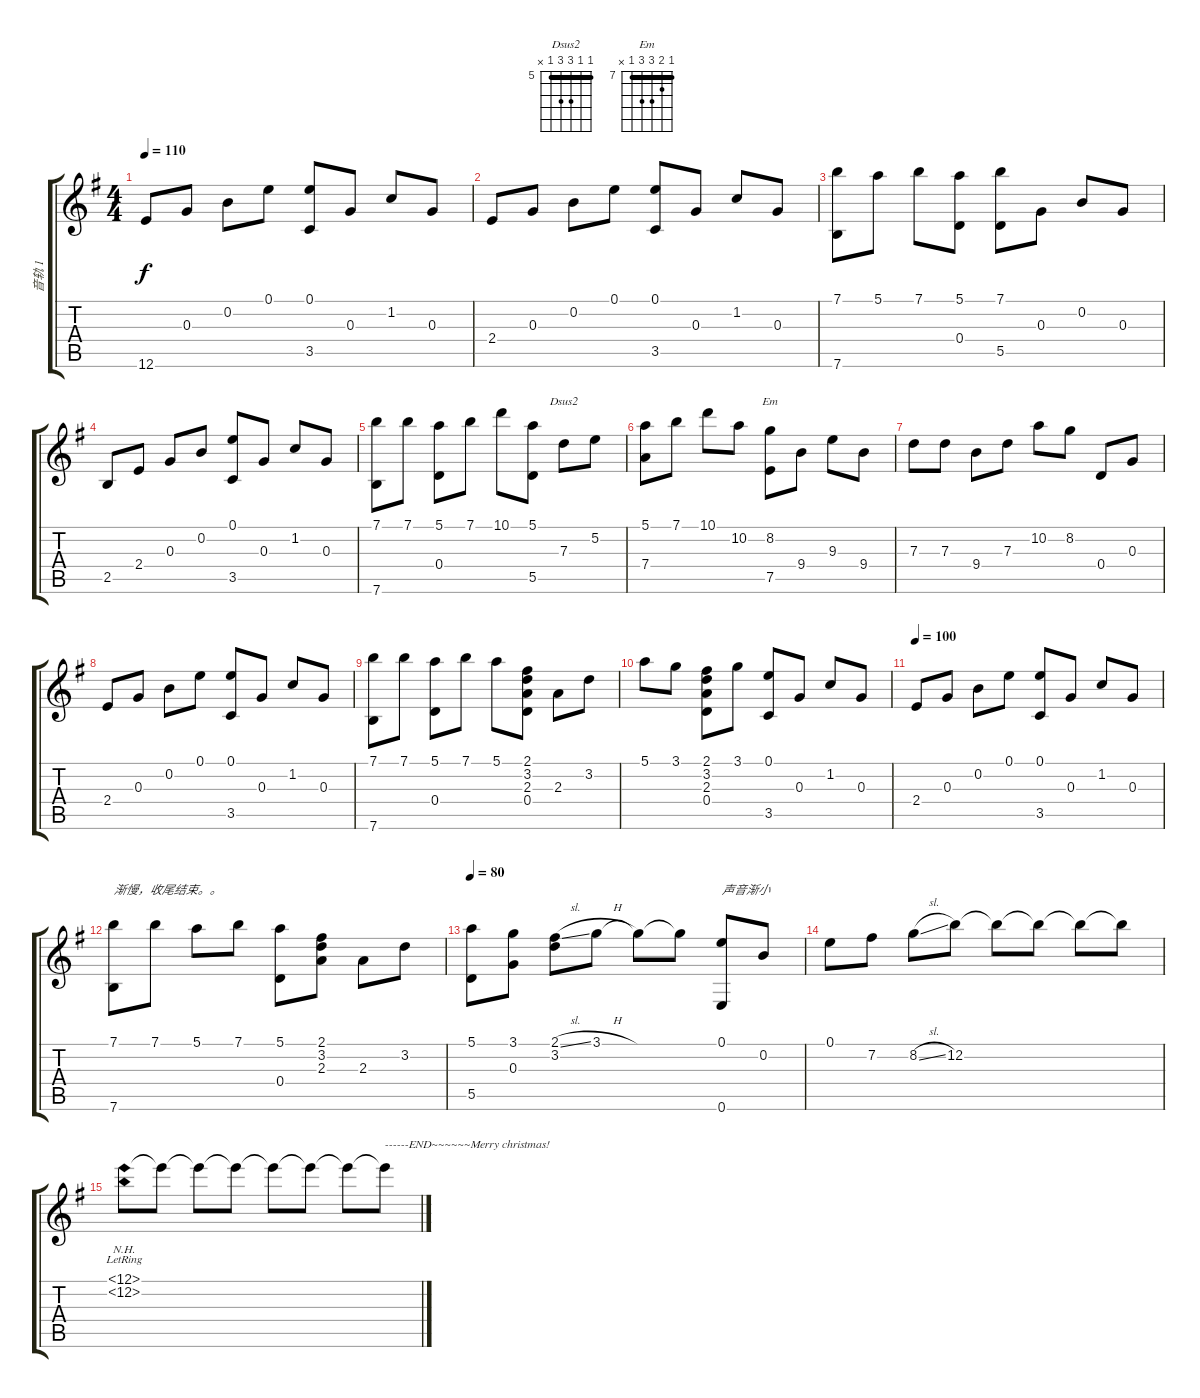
\track ("音轨 1" "音轨 1") {instrument acousticguitarsteel}
\staff {score tabs}
\tuning (E4 B3 G3 D3 A2 E2) {hide}
\chord ("Dsus2" 5 5 7 7 5 x) {firstfret 5 barre 5}
\chord ("Em" 7 8 9 9 7 x) {firstfret 7 barre 7}
\ts (4 4)
\tempo 110
\clef g2
\ks g
12.6.8{dy f} 0.3.8 0.2.8 0.1.8 (0.1 3.5).8 0.3.8 1.2.8 0.3.8 |
2.4.8 0.3.8 0.2.8 0.1.8 (0.1 3.5).8 0.3.8 1.2.8 0.3.8 |
(7.1 7.6).8 5.1.8 7.1.8 (5.1 0.4).8 (7.1 5.5).8 0.3.8 0.2.8 0.3.8 |
2.5.8 2.4.8 0.3.8 0.2.8 (0.1 3.5).8 0.3.8 1.2.8 0.3.8 |
(7.1 7.6).8 7.1.8 (5.1 0.4).8 7.1.8 10.1.8 (5.1 5.5).8 7.3.8{ch "Dsus2"} 5.2.8 |
(5.1 7.4).8 7.1.8 10.1.8 10.2.8 (8.2 7.5).8{ch "Em"} 9.4.8 9.3.8 9.4.8 |
7.3.8 7.3.8 9.4.8 7.3.8 10.2.8 8.2.8 0.4.8 0.3.8 |
2.4.8 0.3.8 0.2.8 0.1.8 (0.1 3.5).8 0.3.8 1.2.8 0.3.8 |
(7.1 7.6).8{txt ""} 7.1.8 (5.1 0.4).8 7.1.8 5.1.8 (2.1 3.2 2.3 0.4).8 2.3.8 3.2.8 |
5.1.8 3.1.8 (2.1 3.2 2.3 0.4).8 3.1.8 (0.1 3.5).8 0.3.8 1.2.8 0.3.8 |
\tempo 100
2.4.8 0.3.8 0.2.8 0.1.8 (0.1 3.5).8 0.3.8 1.2.8 0.3.8 |
(7.1 7.6).8{txt "渐慢，收尾结束。。"} 7.1.8 5.1.8 7.1.8 (5.1 0.4).8 (2.1 3.2 2.3).8 2.3.8 3.2.8 |
\tempo 80
(5.1 5.5).8 (3.1 0.3).8 (2.1{sl} 3.2).8 3.1{h}.8 3.1{t}.8 3.1{t}.8 (0.1 0.6).8{txt "声音渐小" volume 10} 0.2.8 |
0.1.8 7.2.8 8.2{sl}.8 12.2.8 12.2{t}.8 12.2{t}.8 12.2{t}.8 12.2{t}.8 |
(12.1{nh lr} 12.2{nh lr}).8 12.1{t}.8 12.1{t}.8 12.1{t}.8 12.1{t}.8 12.1{t}.8 12.1{t}.8 12.1{t}.8{txt "------END~~~~~~Merry christmas!"}
